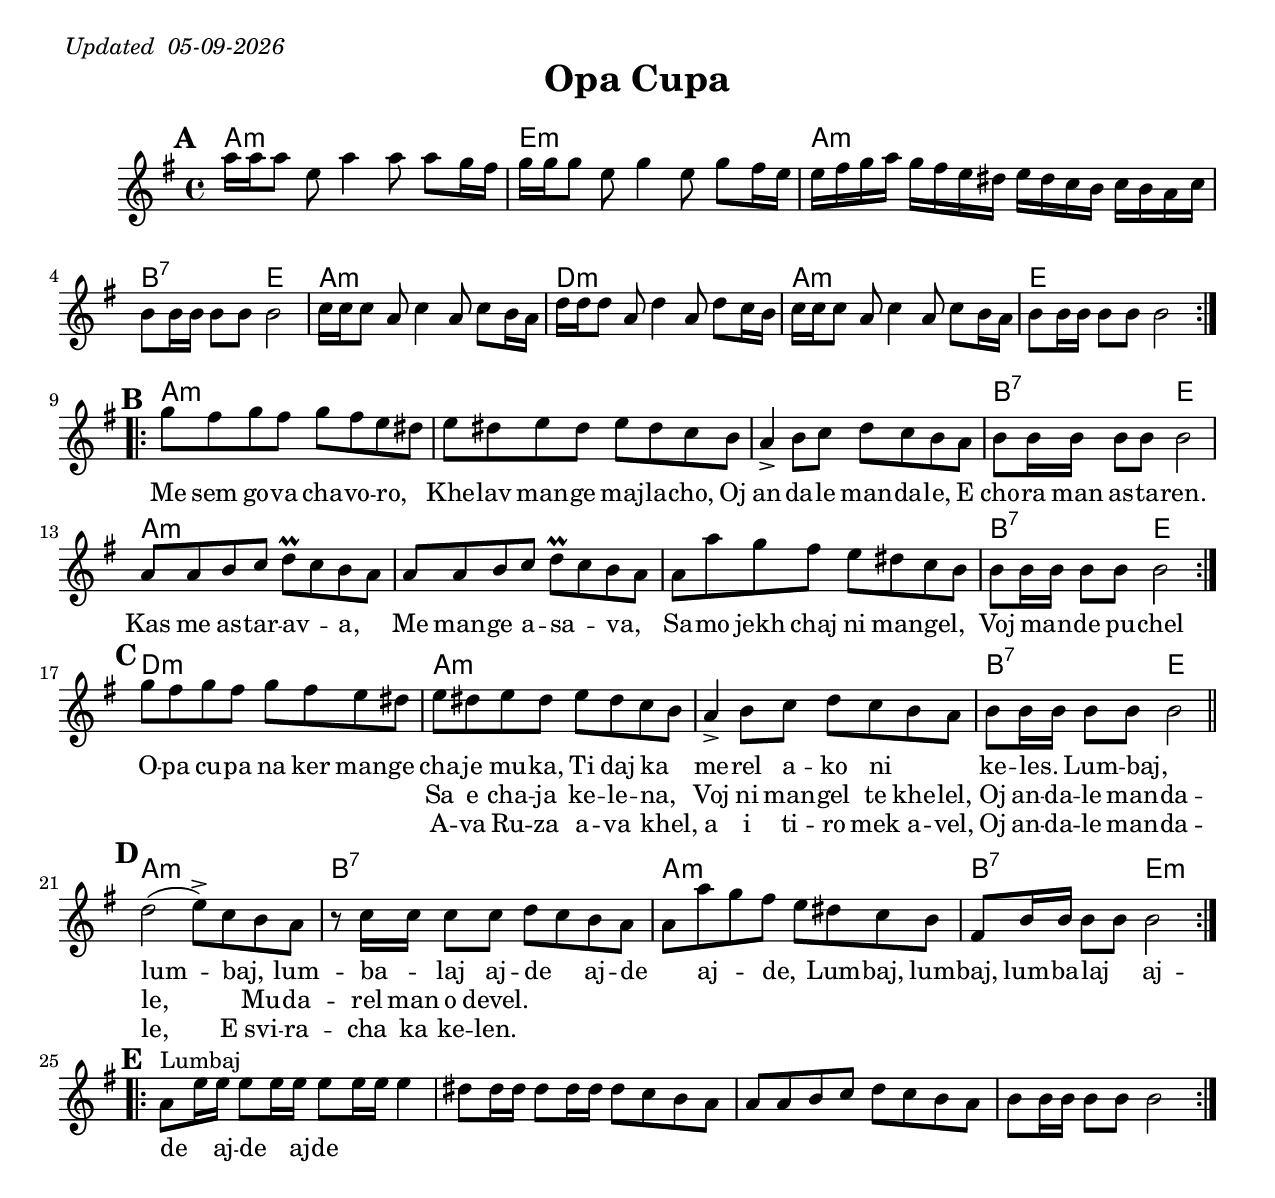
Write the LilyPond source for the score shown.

\version "2.18.0"
\include "english.ly"
\paper{
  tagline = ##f
  print-all-headers = ##t
  #(set-paper-size "letter")
}
date = #(strftime "%d-%m-%Y" (localtime (current-time)))

\markup{ \italic{ " Updated " \date  }  }
%\markup{Cm Gm Cm D7 G x2 ||Cm7 Gm Cm D7 G} x2



%#################################### Melody ########################
melody = \relative c''' {
  \clef treble
  \key e \minor
  \time 4/4
  \set Score.markFormatter = #format-mark-box-alphabet

  %\partial 16*3 a16 d f   %lead in notes
  \repeat volta 2{
  \mark \default
  a16  [a a8] e a4 a8 a [g16 fs]|
  g16 [g g8] e g4 e8  g [fs16 e]|
  e16 fs g a  g fs e ds e ds c b c b a c|
  b8 b16 b b8 b b2|

  c16[c c8] a8 c4 a8 c[b16 a ]|
  d16[d d8]    a8 d4  a8 d[c16 b]|
  c16[c c8] a8 c4 a8 c[b16 a ]|

  %d16 ef fs g   fs ef d c ef8 d c ef|
  b8 b16 b b8 b b2|
  }

  \break

  %\alternative { { }{ } }

 %\bar"||"
 \repeat volta 2{
   % first vocal
   \mark \default
  g'8  fs g fs g fs e ds|
  e8 ds e ds e ds c b|
  a4-> b8 c d c b a
  b8 b16 b b8 b b2  % \bar"||"
  \break
  %Kas me
  a8 a b c d\prall c b  a|
  a8 a b c d\prall c b  a|
  a8 a' g fs e ds c b|
  b8 b16 b b8 b b2|

 }
  \mark \default
  g'8  fs g fs g fs e ds|
  e8 ds e ds e ds c b|
  a4-> b8 c d c b a
  b8 b16 b b8 b b2 \bar"||"
  \break

 \break
  \repeat volta 2{
    \mark \default
   % f2 r8 ef d c|
   % Opa Cupa
    d2 (e8->) c b a
    r8 c16 c c8 c d c b a|
    a8 a' g fs e ds c b|
    fs8 b16 b b8 b b2|
  }
  \repeat volta 2{
    \mark \default
    %Lumbaj
    a8 ^"Lumbaj" e'16 e e8 e16 e e8 e16 e e4|
    ds8 ds16 ds ds8 ds16 ds ds8 c b a %fs8 fs16 fs16 fs4|
    a8 a b c d c b a |
    b8 b16 b b8 b b2|
  }

  % \alternative { { }{ } }

}
%################################# Lyrics #####################
\addlyrics{
  \repeat unfold 73{\skip 2}

  Me sem go -- va cha -- vo -- ro, _
  Khe -- lav man -- ge maj -- la -- cho,
  Oj an -- da -- le man -- da -- le,
  E cho -- ra man as -- ta -- ren.

  Kas me as -- tar -- av -- _ a, _
  Me man -- ge a -- sa -- _ va, _
  Sa -- mo jekh chaj ni man -- gel, _
  Voj man -- _ de pu -- chel

  O -- pa cu -- pa na ker man -- ge cha -- je mu -- ka,
  Ti daj ka _  me -- rel a -- ko ni _ _ ke -- les.  _

  Lum -- baj, _  lum -- baj, _ lum -- ba -- _ laj
  aj -- de _  aj -- de _ aj --  _ de, _

  Lum -- baj,  lum -- baj, lum -- ba -- laj _
  aj -- de _  aj -- de _ aj -- de

}
\addlyrics {
  \repeat unfold 140{\skip 2}
  Sa e cha -- ja ke -- le -- na, _
  Voj ni man -- gel te khe -- lel,
  Oj an -- da -- le man -- da -- le, _
  Mu -- da -- rel man o devel.

}

\addlyrics {
  \repeat unfold 140{\skip 2}
    A -- va Ru -- za a -- va khel, _
  a i ti -- ro mek a -- vel,
  Oj an -- da -- le man -- da -- le,
  E svi -- ra -- cha ka ke -- len.
}
%{
\addlyrics {
  \repeat unfold 81{\skip 2}
  Cha -- o maj o hu -- ta -- lo, _

  A -- va Ru -- za a -- va khel, _
  Pa i ti -- ro mek a -- vel, _
  Oj an -- da -- le man -- da -- le,
  E svi -- ra -- cha ka ke -- len.
}
%}
%################################# Chords #######################
harmonies = \chordmode {
  a1:m
  e1:m
  a1:m
  b2:7 e2
  a1:m

  d1:m
  a1:m
  %d1:7
  e1
  a1*3:m %10
  b2:7
  e2
  a1*3:m
  b2:7 e2  %16
  d1:m
  a1*2:m
  b2:7 e2
  a1:m %20
  b1:7
  a1:m  %dbl bar
  b2:7
  e2:m
}

\score {
  <<
    \new ChordNames {
      \set chordChanges = ##t
      \harmonies
    }
    \new Staff
    \melody
  >>
  \header{
    title= "Opa Cupa"
    subtitle=""
    composer= ""
    instrument =""
    arranger= ""
  }
  \layout{indent = 1.0\cm}
  \midi {
    \tempo 4 = 90

    % \midi { }
  }
}
%{
% more verses:
\markup{}
\markup {
  \fill-line {
    \hspace #0.1 % distance from left margin
    \column {
      \line { "1."
        \column {
          ""
        }
      }
      \hspace #0.2 % vertical distance between verses
      \line { "2."
        \column {
         ""
        }
      }
    }
    \hspace #0.1  % horiz. distance between columns
    \column {
      \line { "3."
        \column {
          ""
        }
      }
      \hspace #0.2 % distance between verses
      \line { "4."
        \column {
         ""
        }
      }
    }
    \hspace #0.1 % distance to right margin
  }
}

%}

%{
Me sem gova chavoro,
Khelav mange majlacho,
Oj andale mandale,
E chora man astaren.

Kas me astarava,
Me mange asava,
Samo jekh chaj ni mangel,
Voj mande puchel

O opa cupa na ker mange chaje muka,
Ti daj ka merel ako ni keles.

Lumbaj , lumbaj, lumbalaj ajde ajde ajde,
Lumbaj , lumbaj, lumbalaj ajde ajde ajde.

Sa e chaja kelena,
Voj ni mangel te khelel,
Oj andale mandale,
Mudarel man o devel.

Ava Ruza ava khel,
a i tiro mek avel,
Oj andale mandale,
E sviracha ka kelen.

O opa cupa na ker mange chaje muka,
Ti daj ka merel ako ni keles.

Lumbaj , lumbaj, lumbalaj ajde ajde ajde,
Lumbaj , lumbaj, lumbalaj ajde ajde ajde.

Chao maj o hutalo, I Ruza so ni kelel,
Oj andale mandale, an bobo ki astarel.

Ava Ruza ava khel,
Pa i tiro mek avel,
Oj andale mandale,
E sviracha ka kelen.

O opa cupa na ker mange chaje muka,
Ti daj ka merel ako ni keles.

Lumbaj , lumbaj, lumbalaj ajde ajde ajde,
Lumbaj , lumbaj, lumbalaj ajde ajde ajde.

Oh girl (translation)

I am a poor guy,
One of the best dancers,
The girls grab me to dance.

Whomever I grab is glad,
Only one girl doesn’t want to dance,
She runs away from me.

O girl, why are you making trouble for me?
May your mother die if you don’t dance!
Come on, come on, Come on!

All the girls are dancing,
But she is crying sadly,
In my heart a fire burns.
Come on, Rosa, come and dance,
Then you’ll get married.
Even the musicians are dancing.

Whomever I grab is glad,
Only one girl doesn’t want to dance,
She runs away from me.
%}
